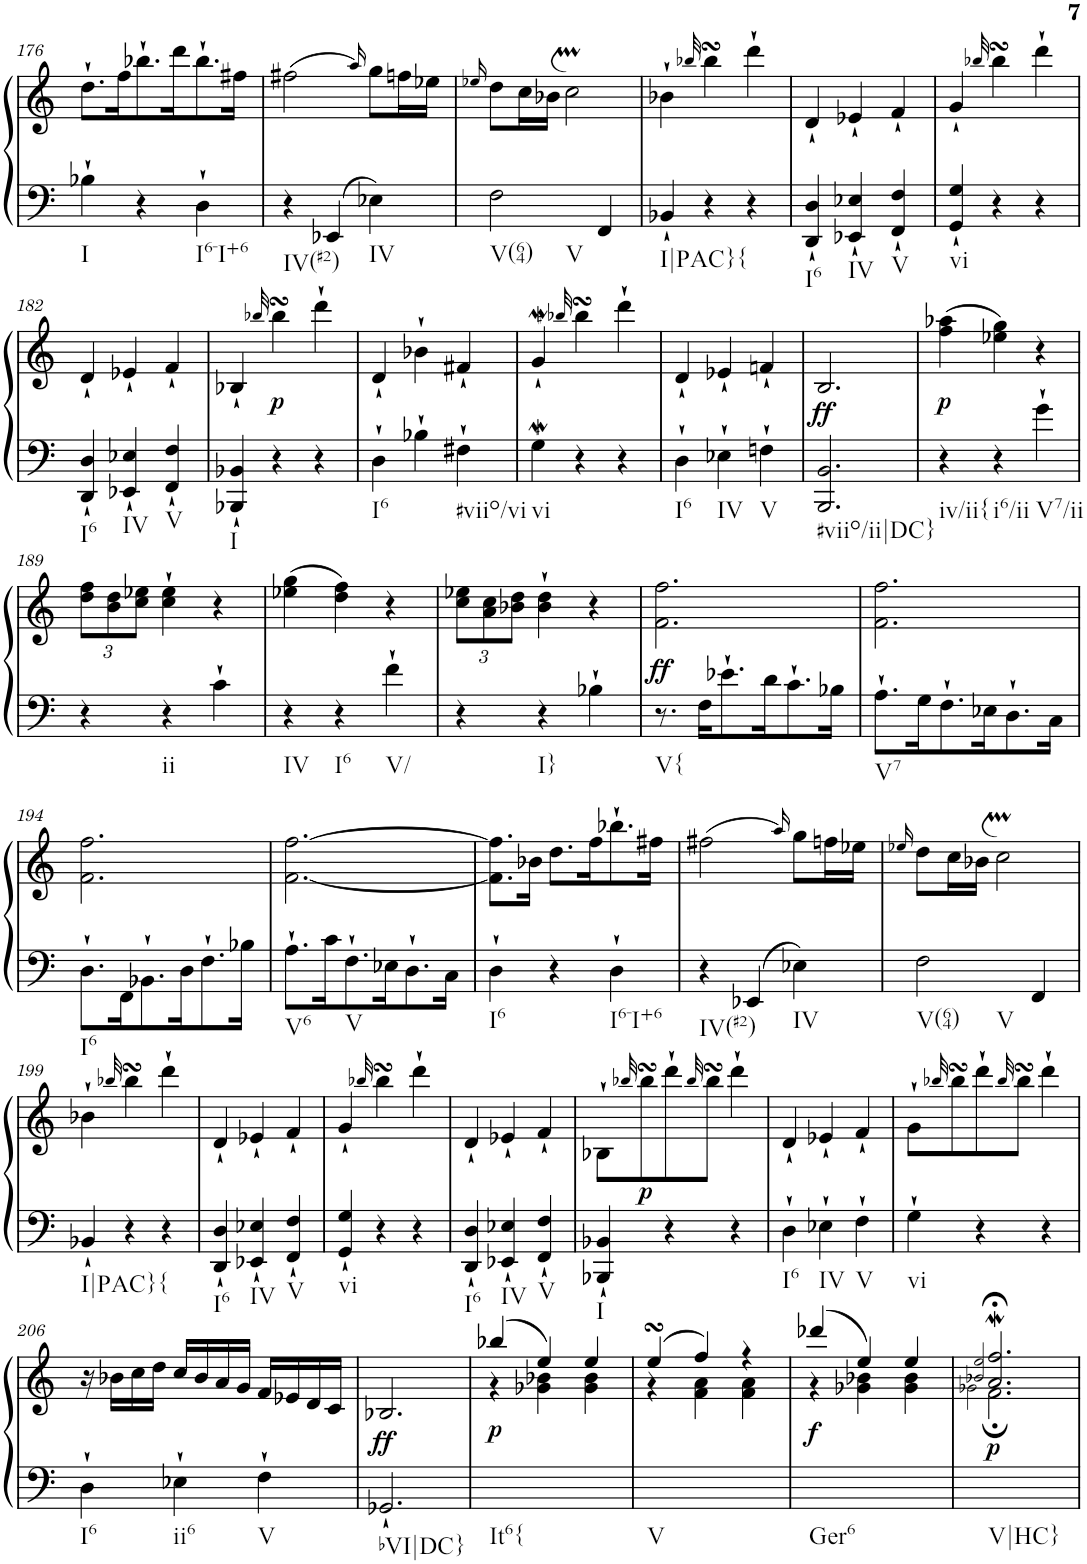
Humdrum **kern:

**kern	**kern	**dynam
*part1	*part1	*part1
*staff2	*staff1	*staff1/2
*I"Harpsichord	*	*
*I'Hch.	*	*
!!LO:PB:g=z
*clefF4	*clefG2	*
*k[]	*k[]	*
*M3/4	*M3/4	*
=176	=176	=176
!LO:TX:b:t=I	!	!
4B-X`\	8.dd`\L	.
.	16ff\K	.
4r	8.bb-X`\	.
.	16ddd\K	.
!LO:TX:b:t=I6-I+6	!	!
4D`\	8.bb-`\	.
.	16ff#X\Jk	.
=177	=177	=177
!LO:TX:b:t=IV(#2)	!	!
4r	(>2ff#X\	.
4EE-X/	.	.
.	16qaa/)	.
!LO:TX:b:t=IV	!	!
4E-X\	8gg\L	.
.	16ffn\L	.
.	16ee-X\JJ	.
=178	=178	=178
.	16qee-X/	.
!LO:TX:b:t=V(64)	!	!
!LO:TX:b:t=V	!	!
2F\	8dd\L	.
.	16cc\L	.
.	16b-X\JJ	.
.	2ccM\	.
4FF/	.	.
=179	=179	=179
!LO:TX:b:t=I|PAC}{	!	!
4BB-X`/	4b-X`\	.
.	32qbb-X/	.
4r	4bb-sSSs\	.
4r	4ddd`\	.
=180	=180	=180
!LO:TX:b:t=I6	!	!
4DD/` 4D/`	4d`/	.
!LO:TX:b:t=IV	!	!
4EE-X/` 4E-X/`	4e-X`/	.
!LO:TX:b:t=V	!	!
4FF/` 4F/`	4f`/	.
=181	=181	=181
!LO:TX:b:t=vi	!	!
4GG/` 4G/`	4g`/	.
.	32qbb-X/	.
4r	4bb-sSSs\	.
4r	4ddd`\	.
!!LO:LB:g=z
=182	=182	=182
!LO:TX:b:t=I6	!	!
4DD/` 4D/`	4d`/	.
!LO:TX:b:t=IV	!	!
4EE-X/` 4E-X/`	4e-X`/	.
!LO:TX:b:t=V	!	!
4FF/` 4F/`	4f`/	.
=183	=183	=183
!LO:TX:b:t=I	!	!
4BBB-X/` 4BB-X/`	4B-X`/	.
.	32qbb-X/	.
!	!	!LO:DY:b
4r	4bb-sSSs\	p
4r	4ddd`\	.
=184	=184	=184
!LO:TX:b:t=I6	!	!
4D`\	4d`/	.
4B-X`\	4b-X`\	.
!LO:TX:b:t=#viio/vi	!	!
4F#X`\	4f#X`/	.
=185	=185	=185
!LO:TX:b:t=vi	!	!
4GW\	4gW`/	.
.	32qbb-X/	.
4r	4bb-sSSs\	.
4r	4ddd`\	.
=186	=186	=186
!LO:TX:b:t=I6	!	!
4D`\	4d`/	.
!LO:TX:b:t=IV	!	!
4E-X`\	4e-X`/	.
!LO:TX:b:t=V	!	!
4Fn`\	4fn`/	.
=187	=187	=187
!LO:TX:b:t=#viio/ii|DC}	!	!
!	!	!LO:DY:b
2.BBB/ 2.BB/	2.B/	ff
=188	=188	=188
!LO:TX:b:t=iv/ii{	!	!
!	!	!LO:DY:b
4r	(>4ff\ 4aa-X\	p
!LO:TX:b:t=i6/ii	!	!
4r	4ee-X\ 4gg\)	.
!LO:TX:b:t=V7/ii	!	!
4g`\	4r	.
!!LO:LB:g=z
=189	=189	=189
*	*Xbrackettup	*
4r	12dd\ 12ff\L	.
.	12b\ 12dd\	.
.	12cc\ 12ee-X\J	.
!LO:TX:b:t=ii	!	!
4r	4cc\` 4ee-\`	.
4c`\	4r	.
=190	=190	=190
!LO:TX:b:t=IV	!	!
4r	(>4ee-X\ 4gg\	.
!LO:TX:b:t=I6	!	!
4r	4dd\ 4ff\)	.
!LO:TX:b:t=V/	!	!
4f`\	4r	.
=191	=191	=191
4r	12cc\ 12ee-X\L	.
.	12a\ 12cc\	.
.	12b-X\ 12dd\J	.
!LO:TX:b:t=I}	!	!
4r	4b-\` 4dd\`	.
4B-X`\	4r	.
=192	=192	=192
!LO:TX:b:t=V{	!	!
!	!	!LO:DY:b
8.r	2.f\ 2.ff\	ff
16F\KL	.	.
8.e-X`\	.	.
16d\K	.	.
8.c`\	.	.
16B-X\Jk	.	.
=193	=193	=193
!LO:TX:b:t=V7	!	!
8.A`\L	2.f\ 2.ff\	.
16G\K	.	.
8.F`\	.	.
16E-X\K	.	.
8.D`\	.	.
16C\Jk	.	.
!!LO:LB:g=z
=194	=194	=194
!LO:TX:b:t=I6	!	!
8.D`\L	2.f\ 2.ff\	.
16FF\K	.	.
8.BB-X`\	.	.
16D\K	.	.
8.F`\	.	.
16B-X\Jk	.	.
=195	=195	=195
!LO:TX:b:t=V6	!	!
8.A`\L	[2.f\ [2.ff\	.
16c\K	.	.
!LO:TX:b:t=V	!	!
8.F`\	.	.
16E-X\K	.	.
8.D`\	.	.
16C\Jk	.	.
=196	=196	=196
!LO:TX:b:t=I6	!	!
4D`\	8.f\] 8.ff\]L	.
.	16b-X\Jk	.
4r	8.dd\L	.
.	16ff\K	.
!LO:TX:b:t=I6-I+6	!	!
4D`\	8.bb-X`\	.
.	16ff#X\Jk	.
=197	=197	=197
!LO:TX:b:t=IV(#2)	!	!
4r	(>2ff#X\	.
4EE-X/	.	.
.	16qaa/)	.
!LO:TX:b:t=IV	!	!
4E-X\	8gg\L	.
.	16ffn\L	.
.	16ee-X\JJ	.
=198	=198	=198
.	16qee-X/	.
!LO:TX:b:t=V(64)	!	!
!LO:TX:b:t=V	!	!
2F\	8dd\L	.
.	16cc\L	.
.	16b-X\JJ	.
.	2ccM\	.
4FF/	.	.
!!LO:LB:g=z
=199	=199	=199
!LO:TX:b:t=I|PAC}{	!	!
4BB-X`/	4b-X`\	.
.	32qbb-X/	.
4r	4bb-sSSs\	.
4r	4ddd`\	.
=200	=200	=200
!LO:TX:b:t=I6	!	!
4DD/` 4D/`	4d`/	.
!LO:TX:b:t=IV	!	!
4EE-X/` 4E-X/`	4e-X`/	.
!LO:TX:b:t=V	!	!
4FF/` 4F/`	4f`/	.
=201	=201	=201
!LO:TX:b:t=vi	!	!
4GG/` 4G/`	4g`/	.
.	32qbb-X/	.
4r	4bb-sSSs\	.
4r	4ddd`\	.
=202	=202	=202
!LO:TX:b:t=I6	!	!
4DD/` 4D/`	4d`/	.
!LO:TX:b:t=IV	!	!
4EE-X/` 4E-X/`	4e-X`/	.
!LO:TX:b:t=V	!	!
4FF/` 4F/`	4f`/	.
=203	=203	=203
!LO:TX:b:t=I	!	!
4BBB-X/` 4BB-X/`	8B-X`\L	.
.	32qbb-X/	.
!	!	!LO:DY:b
.	8bb-sSSs\	p
4r	8ddd`\	.
.	32qbb-/	.
.	8bb-sSSs\J	.
4r	4ddd`\	.
=204	=204	=204
!LO:TX:b:t=I6	!	!
4D`\	4d`/	.
!LO:TX:b:t=IV	!	!
4E-X`\	4e-X`/	.
!LO:TX:b:t=V	!	!
4F`\	4f`/	.
=205	=205	=205
!LO:TX:b:t=vi	!	!
4G`\	8g`\L	.
.	32qbb-X/	.
.	8bb-sSSs\	.
4r	8ddd`\	.
.	32qbb-/	.
.	8bb-sSSs\J	.
4r	4ddd`\	.
!!LO:LB:g=z
=206	=206	=206
!LO:TX:b:t=I6	!	!
4D`\	16r	.
.	16b-X\LL	.
.	16cc\	.
.	16dd\JJ	.
!LO:TX:b:t=ii6	!	!
4E-X`\	16cc/LL	.
.	16b-/	.
.	16a/	.
.	16g/JJ	.
!LO:TX:b:t=V	!	!
4F`\	16f/LL	.
.	16e-X/	.
.	16d/	.
.	16c/JJ	.
=207	=207	=207
!LO:TX:b:t=bVI|DC}	!	!
!	!	!LO:DY:b
2.GG-X`/	2.B-X/	ff
=208	=208	=208
*	*^	*
!LO:TX:b:t=It6{	!	!	!
!	!	!	!LO:DY:b
2.ryy	(>4bb-X/	4r	p
.	4ee/)	4g-X\ 4b-X\	.
.	4ee/	4g-\ 4b-\	.
=209	=209	=209	=209
!LO:TX:b:t=V	!	!	!
2.ryy	(>4eesSsS/	4r	.
.	4ff/)	4f\ 4a\	.
.	4r	4f\ 4a\	.
=210	=210	=210	=210
!LO:TX:b:t=Ger6	!	!	!
!	!	!	!LO:DY:b
2.ryy	(>4ddd-X/	4r	f
.	4ee/)	4g-X\ 4b-X\	.
.	4ee/	4g-\ 4b-\	.
=211	=211	=211	=211
.	2qb-X/ 2qee/	2qg-X\	.
!LO:TX:b:t=V|HC}	!	!	!
!	!	!	!LO:DY:b
2.ryy	2.a/;<M 2.ff/;<M	2.f;\	p
*	*v	*v	*
=	=	=
*-	*-	*-
